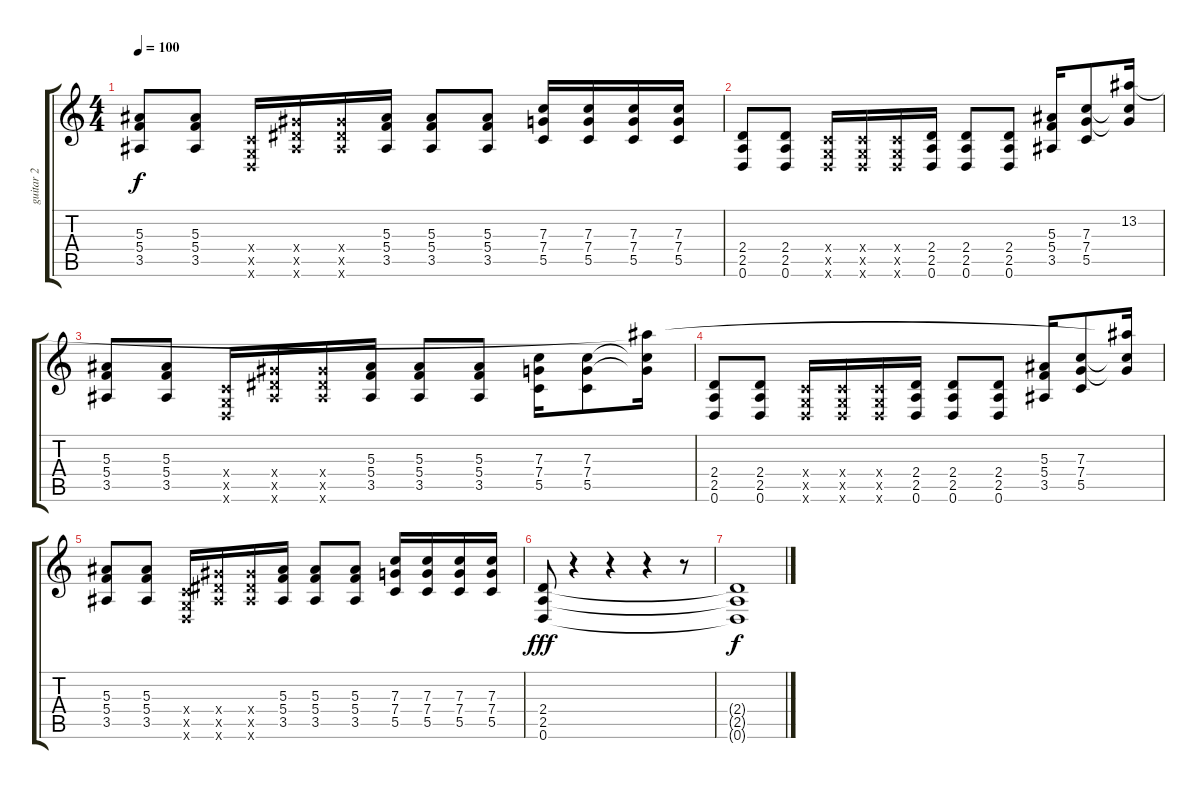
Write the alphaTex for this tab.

\track ("guitar 2" "guitar 2") {instrument distortionguitar}
\staff {score tabs}
\tuning (D4 A3 F3 C3 G2 D2) {hide}
\ts (4 4)
\tempo 100
\clef g2
\ks c
(5.3 5.4 3.5).8{dy f} (5.3 5.4 3.5).8 (0.4{x} 0.5{x} 0.6{x}).16 (8.4{x} 8.5{x} 8.6{x}).16 (8.4{x} 8.5{x} 8.6{x}).16 (5.3 5.4 3.5).16 (5.3 5.4 3.5).8 (5.3 5.4 3.5).8 (7.3 7.4 5.5).16 (7.3 7.4 5.5).16 (7.3 7.4 5.5).16 (7.3 7.4 5.5).16 |
(2.4 2.5 0.6).8 (2.4 2.5 0.6).8 (0.4{x} 0.5{x} 0.6{x}).16 (0.4{x} 0.5{x} 0.6{x}).16 (0.4{x} 0.5{x} 0.6{x}).16 (2.4 2.5 0.6).16 (2.4 2.5 0.6).8 (2.4 2.5 0.6).8 (5.3 5.4 3.5).16 (7.3 7.4 5.5).8 (13.2{t} 7.3{t} 7.4{t}).16 |
(5.3 5.4 3.5).8 (5.3 5.4 3.5).8 (0.4{x} 0.5{x} 0.6{x}).16 (8.4{x} 8.5{x} 8.6{x}).16 (8.4{x} 8.5{x} 8.6{x}).16 (5.3 5.4 3.5).16 (5.3 5.4 3.5).8 (5.3 5.4 3.5).8 (7.3 7.4 5.5).16 (7.3 7.4 5.5).8 (13.2{t} 7.3{t} 7.4{t}).16 |
(2.4 2.5 0.6).8 (2.4 2.5 0.6).8 (0.4{x} 0.5{x} 0.6{x}).16 (0.4{x} 0.5{x} 0.6{x}).16 (0.4{x} 0.5{x} 0.6{x}).16 (2.4 2.5 0.6).16 (2.4 2.5 0.6).8 (2.4 2.5 0.6).8 (5.3 5.4 3.5).16 (7.3 7.4 5.5).8 (13.2{t} 7.3{t} 7.4{t}).16 |
(5.3 5.4 3.5).8 (5.3 5.4 3.5).8 (0.4{x} 0.5{x} 0.6{x}).16 (8.4{x} 8.5{x} 8.6{x}).16 (8.4{x} 8.5{x} 8.6{x}).16 (5.3 5.4 3.5).16 (5.3 5.4 3.5).8 (5.3 5.4 3.5).8 (7.3 7.4 5.5).16 (7.3 7.4 5.5).16 (7.3 7.4 5.5).16 (7.3 7.4 5.5).16 |
(2.4 2.5 0.6).8{dy fff} r.4 r.4 r.4 r.8 |
(2.4{t} 2.5{t} 0.6{t}).1{dy f}
